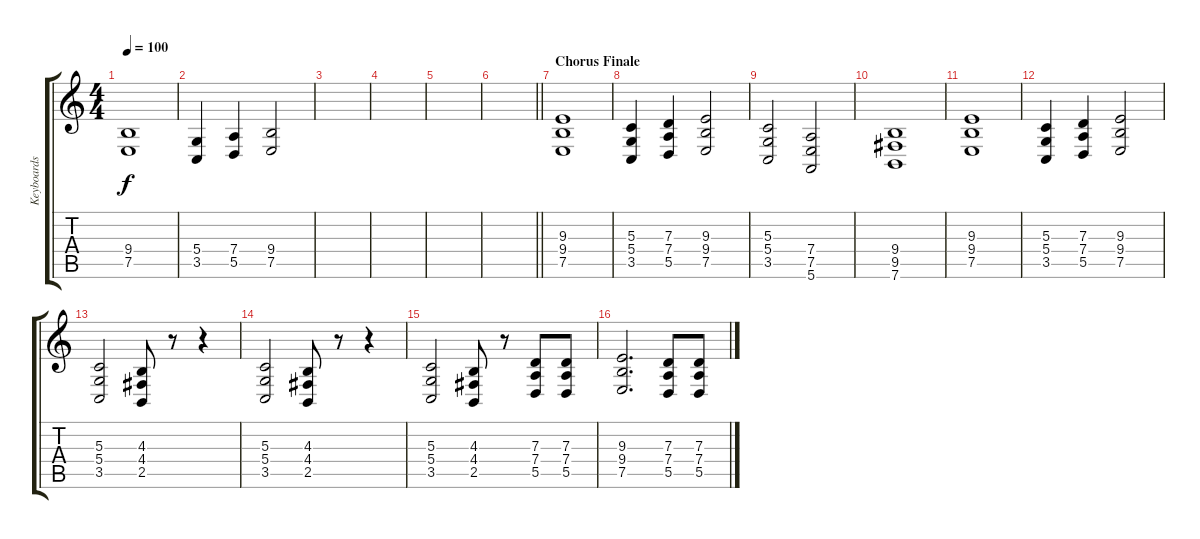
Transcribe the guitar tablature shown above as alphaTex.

\track ("Keyboards" "Keyboards") {instrument choiraahs}
\staff {score tabs}
\tuning (E4 B3 G3 D3 A2 E2) {hide}
\ts (4 4)
\tempo 100
\clef g2
\ks c
(9.4 7.5).1{dy f} |
(5.4 3.5).4 (7.4 5.5).4 (9.4 7.5).2 |
|
|
|
\barLineRight lightlight
|
\section ("" "Chorus Finale")
(9.3 9.4 7.5).1 |
(5.3 5.4 3.5).4 (7.3 7.4 5.5).4 (9.3 9.4 7.5).2 |
(5.3 5.4 3.5).2 (7.4 7.5 5.6).2 |
(9.4 9.5 7.6).1 |
(9.3 9.4 7.5).1 |
(5.3 5.4 3.5).4 (7.3 7.4 5.5).4 (9.3 9.4 7.5).2 |
(5.3 5.4 3.5).2 (4.3 4.4 2.5).8 r.8 r.4 |
(5.3 5.4 3.5).2 (4.3 4.4 2.5).8 r.8 r.4 |
(5.3 5.4 3.5).2 (4.3 4.4 2.5).8 r.8 (7.3 7.4 5.5).8 (7.3 7.4 5.5).8 |
(9.3 9.4 7.5).2{d} (7.3 7.4 5.5).8 (7.3 7.4 5.5).8
